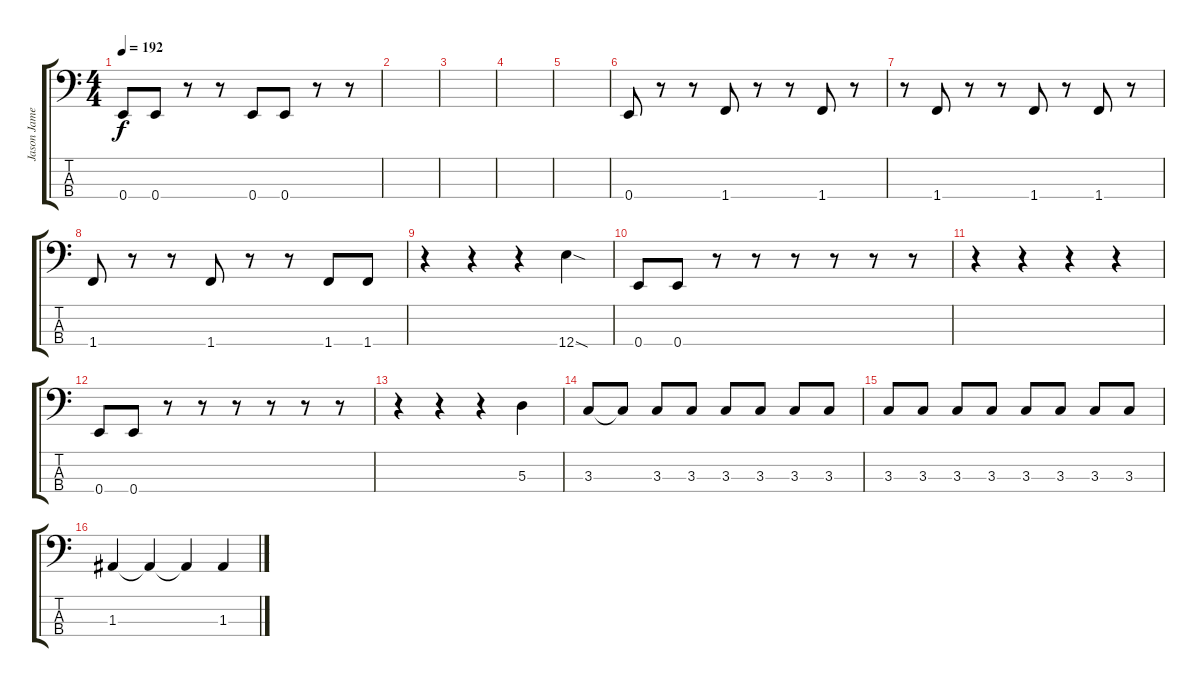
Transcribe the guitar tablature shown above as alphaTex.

\track ("Jason James" "Jason Jame") {instrument electricbassfinger}
\staff {score tabs}
\tuning (G2 D2 A1 E1) {hide}
\ts (4 4)
\tempo 192
\clef f4
\ks c
0.4.8{dy f} 0.4.8 r.8 r.8 0.4.8 0.4.8 r.8 r.8 |
|
|
|
|
0.4.8 r.8 r.8 1.4.8 r.8 r.8 1.4.8 r.8 |
r.8 1.4.8 r.8 r.8 1.4.8 r.8 1.4.8 r.8 |
1.4.8 r.8 r.8 1.4.8 r.8 r.8 1.4.8 1.4.8 |
r.4 r.4 r.4 12.4{sod}.4 |
0.4.8 0.4.8 r.8 r.8 r.8 r.8 r.8 r.8 |
r.4 r.4 r.4 r.4 |
0.4.8 0.4.8 r.8 r.8 r.8 r.8 r.8 r.8 |
r.4 r.4 r.4 5.3.4 |
3.3.8 3.3{t}.8 3.3.8 3.3.8 3.3.8 3.3.8 3.3.8 3.3.8 |
3.3.8 3.3.8 3.3.8 3.3.8 3.3.8 3.3.8 3.3.8 3.3.8 |
1.3.4 1.3{t}.4 1.3{t}.4 1.3.4
